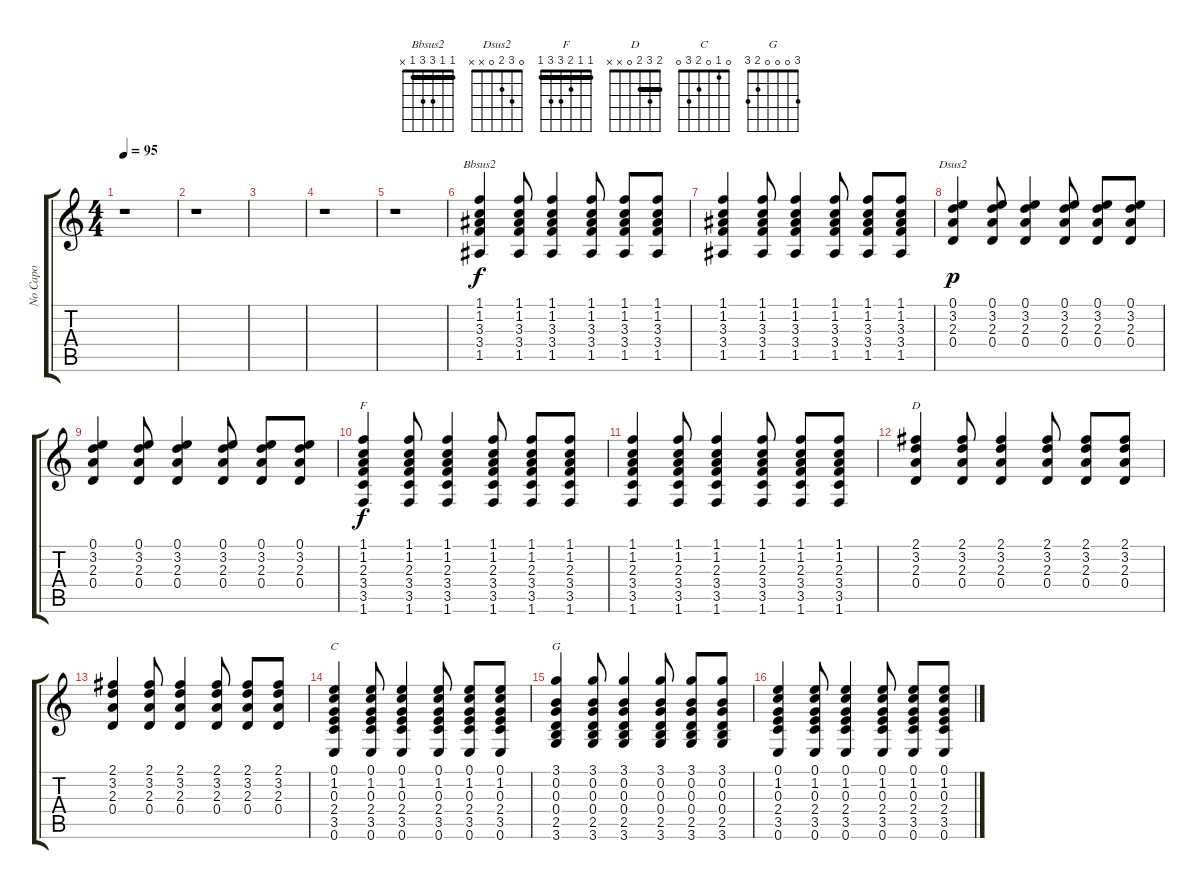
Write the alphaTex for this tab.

\track ("No Capo" "No Capo") {instrument acousticguitarsteel}
\staff {score tabs}
\tuning (E4 B3 G3 D3 A2 E2) {hide}
\chord ("Bbsus2" 1 1 3 3 1 x) {barre 1}
\chord ("Dsus2" 0 3 2 0 x x)
\chord ("F" 1 1 2 3 3 1) {barre 1}
\chord ("D" 2 3 2 0 x x) {barre 2}
\chord ("C" 0 1 0 2 3 0)
\chord ("G" 3 0 0 0 2 3)
\ts (4 4)
\tempo 95
\clef g2
\ks c
r.1{dy f} |
r.1 |
|
r.1 |
r.1 |
(1.1 1.2 3.3 3.4 1.5).4{ch "Bbsus2"} (1.1 1.2 3.3 3.4 1.5).8 (1.1 1.2 3.3 3.4 1.5).4 (1.1 1.2 3.3 3.4 1.5).8 (1.1 1.2 3.3 3.4 1.5).8 (1.1 1.2 3.3 3.4 1.5).8 |
(1.1 1.2 3.3 3.4 1.5).4 (1.1 1.2 3.3 3.4 1.5).8 (1.1 1.2 3.3 3.4 1.5).4 (1.1 1.2 3.3 3.4 1.5).8 (1.1 1.2 3.3 3.4 1.5).8 (1.1 1.2 3.3 3.4 1.5).8 |
(0.1 3.2 2.3 0.4).4{ch "Dsus2" dy p} (0.1 3.2 2.3 0.4).8 (0.1 3.2 2.3 0.4).4 (0.1 3.2 2.3 0.4).8 (0.1 3.2 2.3 0.4).8 (0.1 3.2 2.3 0.4).8 |
(0.1 3.2 2.3 0.4).4 (0.1 3.2 2.3 0.4).8 (0.1 3.2 2.3 0.4).4 (0.1 3.2 2.3 0.4).8 (0.1 3.2 2.3 0.4).8 (0.1 3.2 2.3 0.4).8 |
(1.1 1.2 2.3 3.4 3.5 1.6).4{ch "F" dy f} (1.1 1.2 2.3 3.4 3.5 1.6).8 (1.1 1.2 2.3 3.4 3.5 1.6).4 (1.1 1.2 2.3 3.4 3.5 1.6).8 (1.1 1.2 2.3 3.4 3.5 1.6).8 (1.1 1.2 2.3 3.4 3.5 1.6).8 |
(1.1 1.2 2.3 3.4 3.5 1.6).4 (1.1 1.2 2.3 3.4 3.5 1.6).8 (1.1 1.2 2.3 3.4 3.5 1.6).4 (1.1 1.2 2.3 3.4 3.5 1.6).8 (1.1 1.2 2.3 3.4 3.5 1.6).8 (1.1 1.2 2.3 3.4 3.5 1.6).8 |
(2.1 3.2 2.3 0.4).4{ch "D"} (2.1 3.2 2.3 0.4).8 (2.1 3.2 2.3 0.4).4 (2.1 3.2 2.3 0.4).8 (2.1 3.2 2.3 0.4).8 (2.1 3.2 2.3 0.4).8 |
(2.1 3.2 2.3 0.4).4 (2.1 3.2 2.3 0.4).8 (2.1 3.2 2.3 0.4).4 (2.1 3.2 2.3 0.4).8 (2.1 3.2 2.3 0.4).8 (2.1 3.2 2.3 0.4).8 |
(0.1 1.2 0.3 2.4 3.5 0.6).4{ch "C"} (0.1 1.2 0.3 2.4 3.5 0.6).8 (0.1 1.2 0.3 2.4 3.5 0.6).4 (0.1 1.2 0.3 2.4 3.5 0.6).8 (0.1 1.2 0.3 2.4 3.5 0.6).8 (0.1 1.2 0.3 2.4 3.5 0.6).8 |
(3.1 0.2 0.3 0.4 2.5 3.6).4{ch "G"} (3.1 0.2 0.3 0.4 2.5 3.6).8 (3.1 0.2 0.3 0.4 2.5 3.6).4 (3.1 0.2 0.3 0.4 2.5 3.6).8 (3.1 0.2 0.3 0.4 2.5 3.6).8 (3.1 0.2 0.3 0.4 2.5 3.6).8 |
(0.1 1.2 0.3 2.4 3.5 0.6).4 (0.1 1.2 0.3 2.4 3.5 0.6).8 (0.1 1.2 0.3 2.4 3.5 0.6).4 (0.1 1.2 0.3 2.4 3.5 0.6).8 (0.1 1.2 0.3 2.4 3.5 0.6).8 (0.1 1.2 0.3 2.4 3.5 0.6).8
